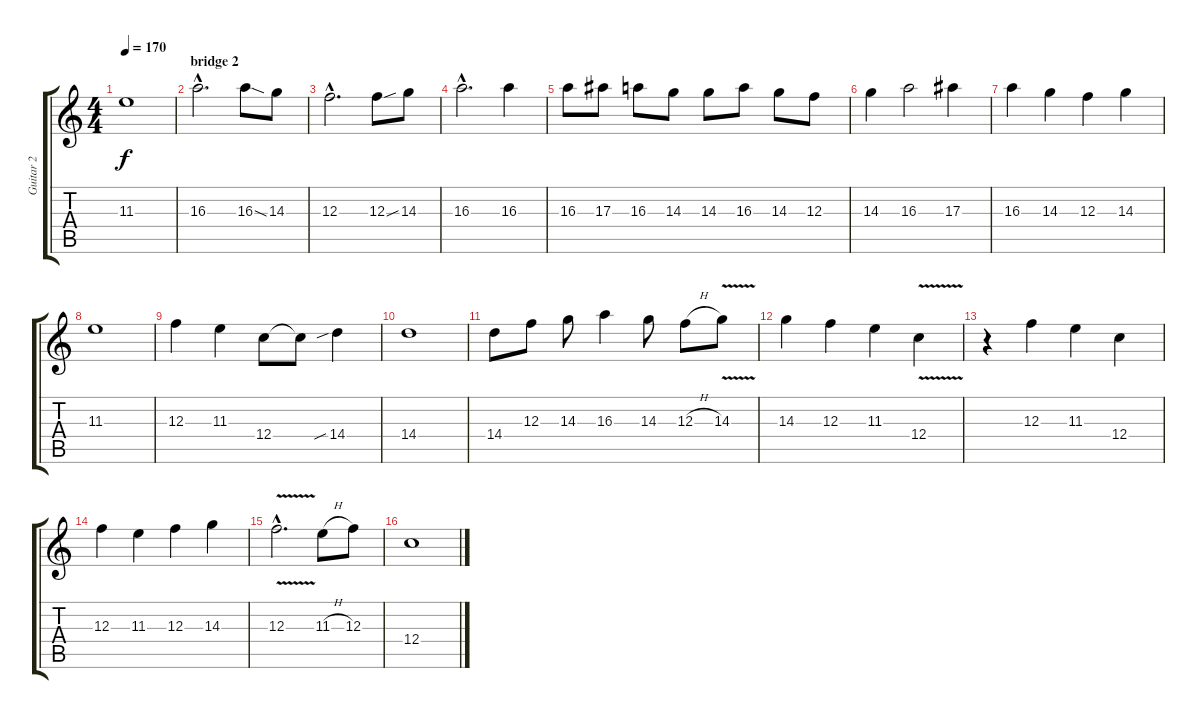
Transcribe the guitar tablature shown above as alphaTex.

\track ("Guitar 2" "Guitar 2") {instrument distortionguitar}
\staff {score tabs}
\tuning (D4 A3 F3 C3 G2 D2) {hide}
\ts (4 4)
\tempo 170
\clef g2
\ks c
11.3.1{dy f} |
\section ("" "bridge 2")
16.3{hac}.2{d} 16.3{sod}.8 14.3.8 |
12.3{hac}.2{d} 12.3{sou}.8 14.3.8 |
16.3{hac}.2{d} 16.3.4 |
16.3.8 17.3.8 16.3.8 14.3.8 14.3.8 16.3.8 14.3.8 12.3.8 |
14.3.4 16.3.2 17.3.4 |
16.3.4 14.3.4 12.3.4 14.3.4 |
11.3.1 |
12.3.4 11.3.4 12.4.8 12.4{t}.8 14.4{sib}.4 |
14.4.1 |
14.4.8 12.3.8 14.3.8 16.3.4 14.3.8 12.3{h}.8 14.3{v}.8 |
14.3.4 12.3.4 11.3.4 12.4{v}.4 |
r.4 12.3.4 11.3.4 12.4.4 |
12.3.4 11.3.4 12.3.4 14.3.4 |
12.3{v hac}.2{d} 11.3{h}.8 12.3.8 |
12.4.1
